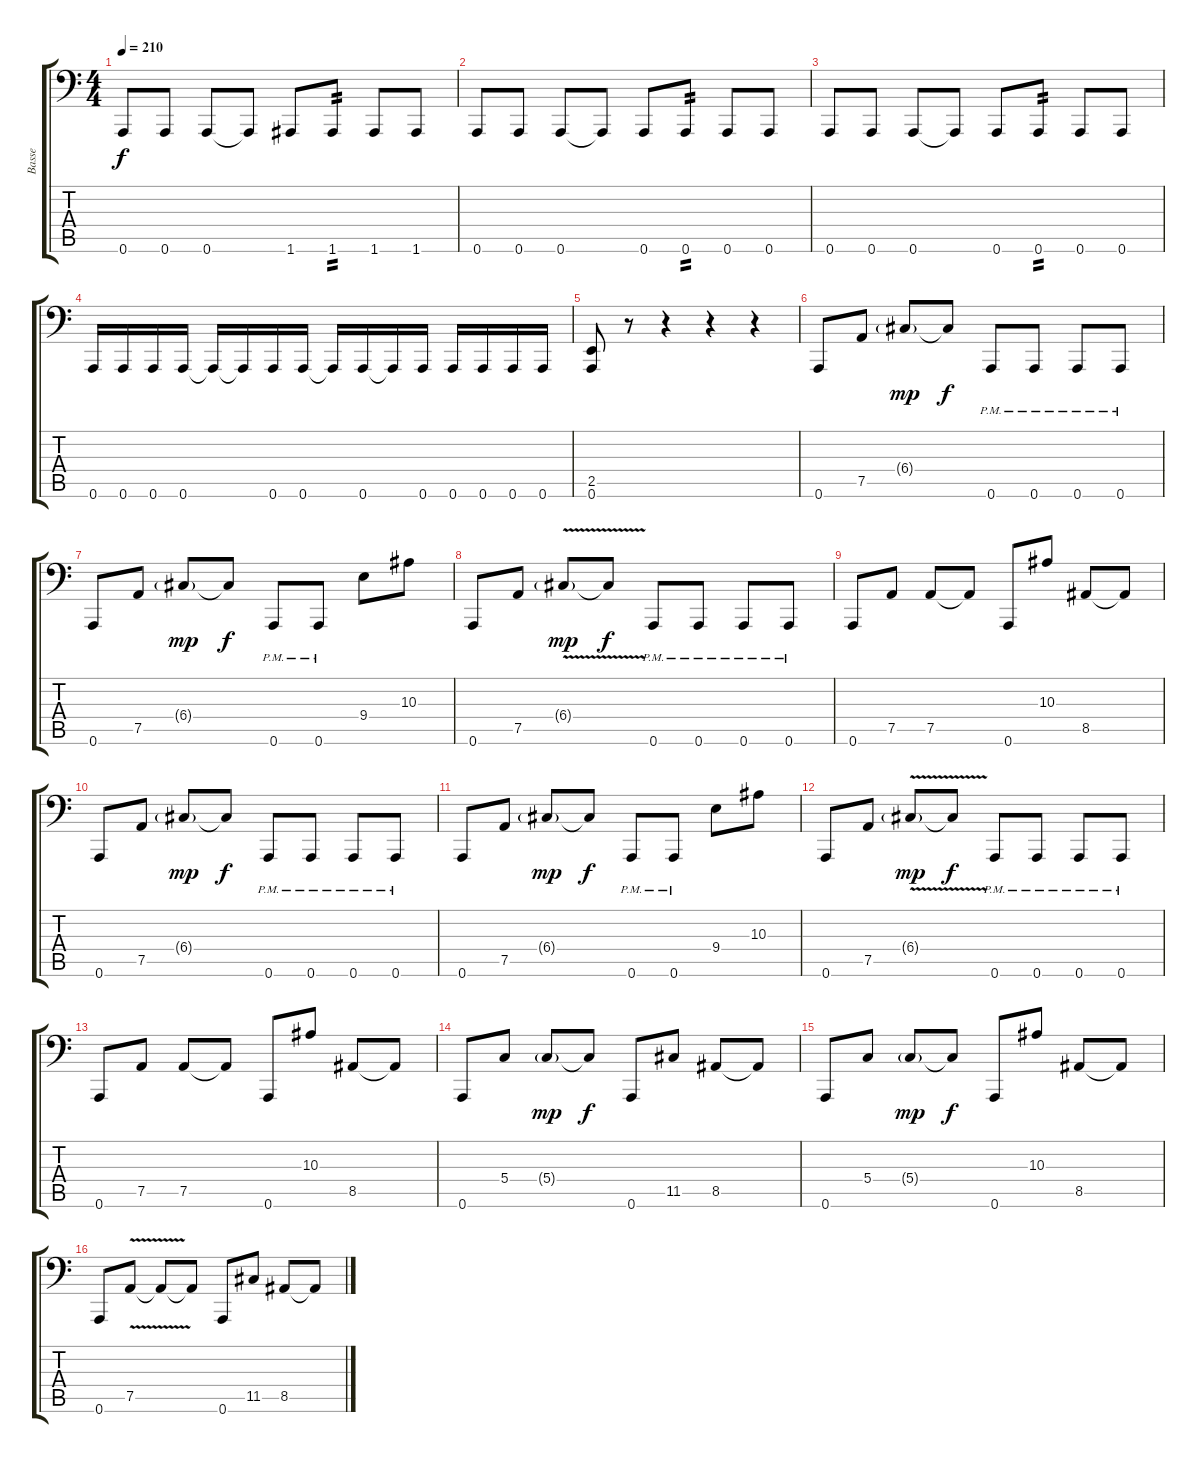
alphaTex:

\track ("Basse" "Basse") {instrument electricbasspick}
\staff {score tabs}
\tuning (Bb2 F2 C2 G1 D1 A0) {hide}
\ts (4 4)
\tempo 210
\clef f4
\ks c
0.6.8{dy f} 0.6.8 0.6.8 0.6{t}.8 1.6.8 1.6.8{tp 2} 1.6.8 1.6.8 |
0.6.8 0.6.8 0.6.8 0.6{t}.8 0.6.8 0.6.8{tp 2} 0.6.8 0.6.8 |
0.6.8 0.6.8 0.6.8 0.6{t}.8 0.6.8 0.6.8{tp 2} 0.6.8 0.6.8 |
0.6.16 0.6.16 0.6.16 0.6.16 0.6{t}.16 0.6{t}.16 0.6.16 0.6.16 0.6{t}.16 0.6.16 0.6{t}.16 0.6.16 0.6.16 0.6.16 0.6.16 0.6.16 |
(2.5 0.6).8 r.8 r.4 r.4 r.4 |
0.6.8 7.5.8 6.4{g}.8{dy mp} 6.4{t}.8{dy f} 0.6{pm}.8 0.6{pm}.8 0.6{pm}.8 0.6{pm}.8 |
0.6.8 7.5.8 6.4{g}.8{dy mp} 6.4{t}.8{dy f} 0.6{pm}.8 0.6{pm}.8 9.4.8 10.3.8 |
0.6.8 7.5.8 6.4{v g}.8{dy mp} 6.4{t}.8{dy f} 0.6{pm}.8 0.6{pm}.8 0.6{pm}.8 0.6{pm}.8 |
0.6.8 7.5.8 7.5.8 7.5{t}.8 0.6.8 10.3.8 8.5.8 8.5{t}.8 |
0.6.8 7.5.8 6.4{g}.8{dy mp} 6.4{t}.8{dy f} 0.6{pm}.8 0.6{pm}.8 0.6{pm}.8 0.6{pm}.8 |
0.6.8 7.5.8 6.4{g}.8{dy mp} 6.4{t}.8{dy f} 0.6{pm}.8 0.6{pm}.8 9.4.8 10.3.8 |
0.6.8 7.5.8 6.4{v g}.8{dy mp} 6.4{t}.8{dy f} 0.6{pm}.8 0.6{pm}.8 0.6{pm}.8 0.6{pm}.8 |
0.6.8 7.5.8 7.5.8 7.5{t}.8 0.6.8 10.3.8 8.5.8 8.5{t}.8 |
0.6.8 5.4.8 5.4{g}.8{dy mp} 5.4{t}.8{dy f} 0.6.8 11.5.8 8.5.8 8.5{t}.8 |
0.6.8 5.4.8 5.4{g}.8{dy mp} 5.4{t}.8{dy f} 0.6.8 10.3.8 8.5.8 8.5{t}.8 |
0.6.8 7.5{v}.8 7.5{t}.8 7.5{t}.8 0.6.8 11.5.8 8.5.8 8.5{t}.8
